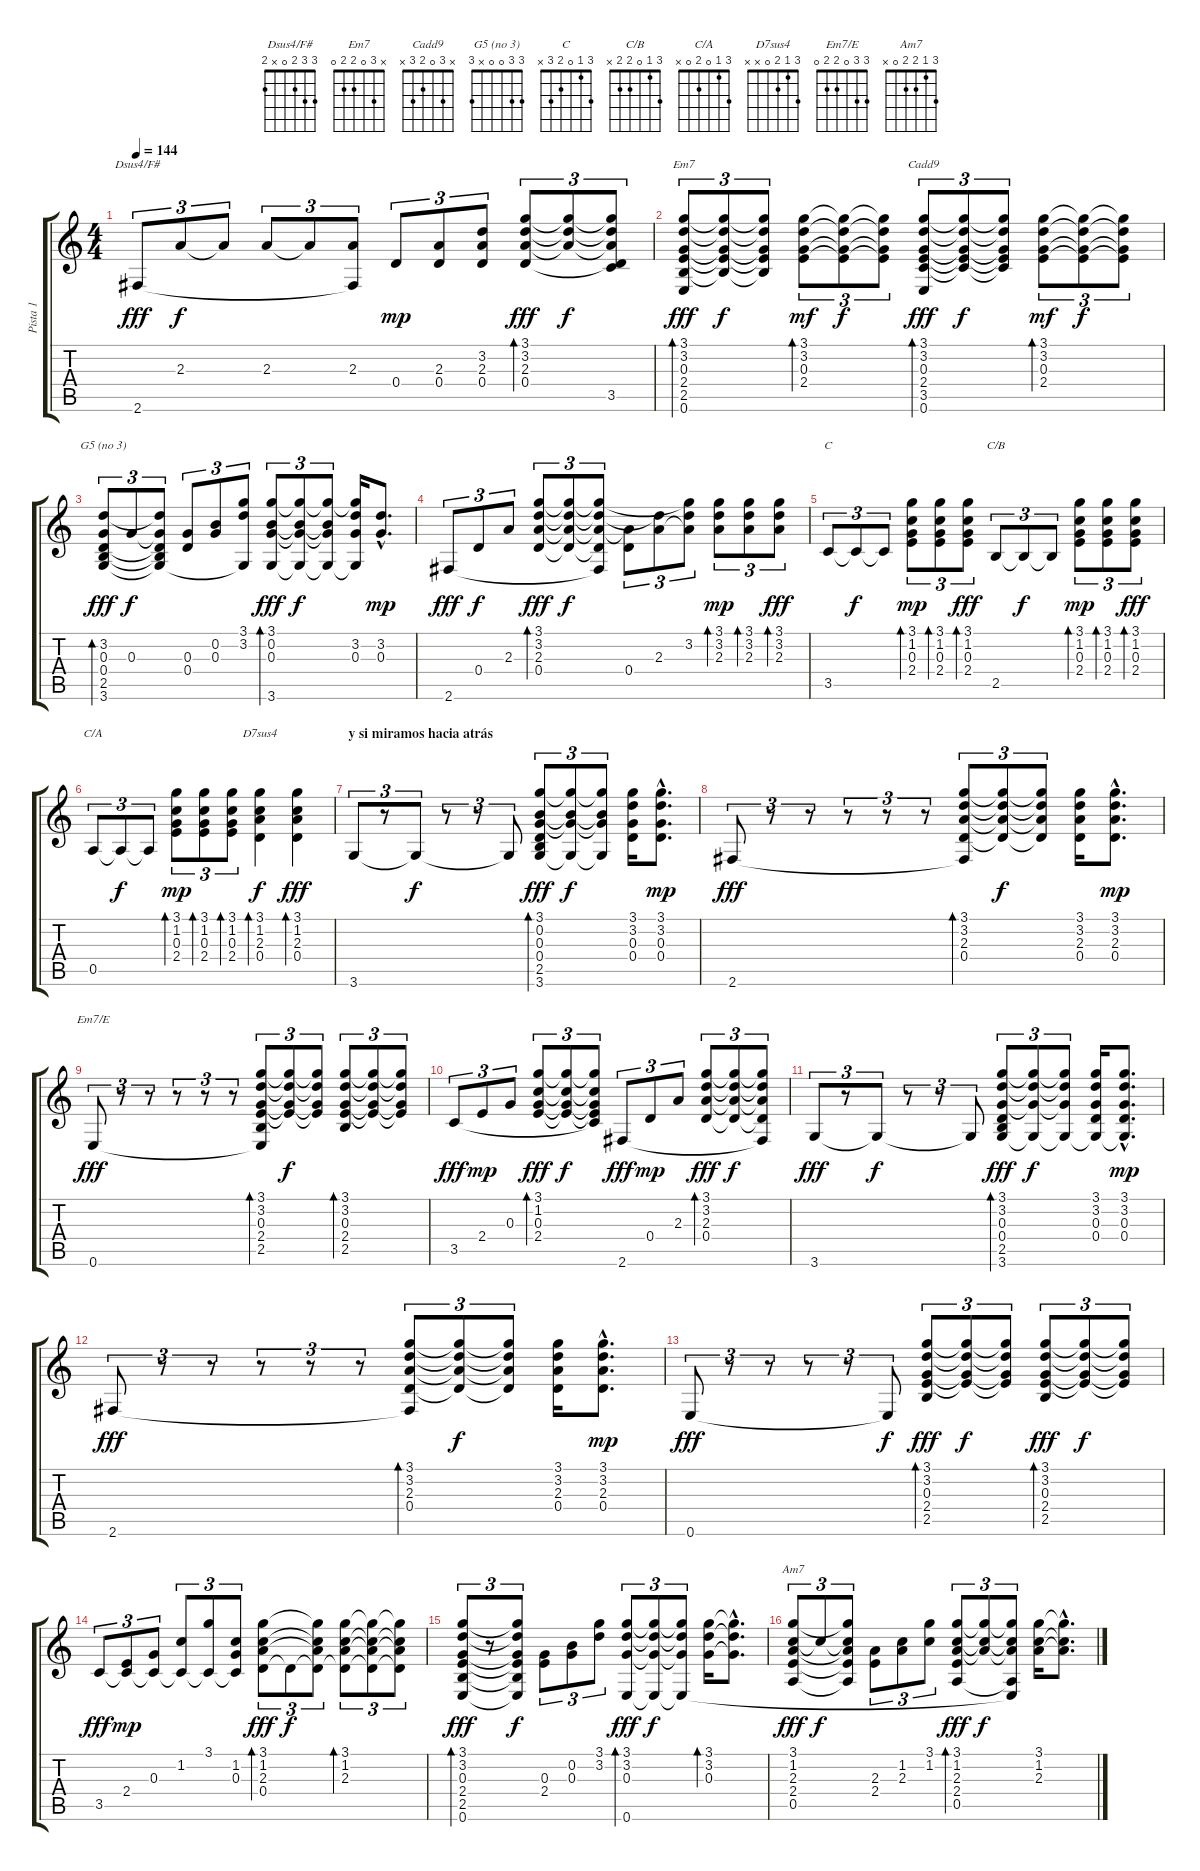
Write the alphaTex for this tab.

\track ("Pista 1" "Pista 1") {instrument electricguitarjazz}
\staff {score tabs}
\tuning (E4 B3 G3 D3 A2 E2) {hide}
\chord ("Dsus4/F#" 3 3 2 0 x 2)
\chord ("Em7" x 3 0 2 2 0)
\chord ("Cadd9" x 3 0 2 3 x)
\chord ("G5 (no 3)" 3 3 0 0 x 3)
\chord ("C" 3 1 0 2 3 x)
\chord ("C/B" 3 1 0 2 2 x)
\chord ("C/A" 3 1 0 2 0 x)
\chord ("D7sus4" 3 1 2 0 x x)
\chord ("Em7/E" 3 3 0 2 2 0)
\chord ("Am7" 3 1 2 2 0 x)
\ts (4 4)
\tempo 144
\clef g2
\ks c
2.6.8{tu (3 2) ch "Dsus4/F#" dy fff} 2.3.8{tu (3 2) dy f} 2.3{t}.8{tu (3 2)} 2.3.8{tu (3 2)} 2.3{t}.8{tu (3 2)} (2.3 2.6{t}).8{tu (3 2)} 0.4.8{tu (3 2) dy mp} (2.3 0.4).8{tu (3 2)} (3.2 2.3 0.4).8{tu (3 2)} (3.1 3.2 2.3 0.4).8{tu (3 2) bd 120 dy fff} (3.1{t} 3.2{t} 2.3{t}).8{tu (3 2) dy f} (3.1{t} 3.2{t} 2.3{t} 0.4{t} 3.5{t}).8{tu (3 2)} |
(3.1 3.2 0.3 2.4 2.5 0.6).8{tu (3 2) bd 240 ch "Em7" dy fff} (3.1{t} 3.2{t} 0.3{t} 2.4{t} 2.5{t}).8{tu (3 2) dy f} (3.1{t} 3.2{t} 0.3{t} 2.4{t} 2.5{t}).8{tu (3 2)} (3.1 3.2 0.3 2.4).8{tu (3 2) bd 120 dy mf} (3.1{t} 3.2{t} 0.3{t} 2.4{t}).8{tu (3 2) dy f} (3.1{t} 3.2{t} 0.3{t} 2.4{t}).8{tu (3 2)} (3.1 3.2 0.3 2.4 3.5 0.6).8{tu (3 2) bd 240 ch "Cadd9" dy fff} (3.1{t} 3.2{t} 0.3{t} 2.4{t} 3.5{t}).8{tu (3 2) dy f} (3.1{t} 3.2{t} 0.3{t} 2.4{t} 3.5{t}).8{tu (3 2)} (3.1 3.2 0.3 2.4).8{tu (3 2) bd 120 dy mf} (3.1{t} 3.2{t} 0.3{t} 2.4{t}).8{tu (3 2) dy f} (3.1{t} 3.2{t} 0.3{t} 2.4{t}).8{tu (3 2)} |
(3.2 0.3 0.4 2.5 3.6).8{tu (3 2) bd 120 ch "G5 (no 3)" dy fff} 0.3.8{tu (3 2) dy f} (3.2{t} 0.3{t} 0.4{t} 2.5{t} 3.6{t}).8{tu (3 2)} (0.3 0.4).8{tu (3 2)} (0.2 0.3).8{tu (3 2)} (3.1 3.2 3.6{t}).8{tu (3 2)} (3.1 0.2 0.3 3.6).8{tu (3 2) bd 60 dy fff} (3.1{t} 0.2{t} 0.3{t} 3.6{t}).8{tu (3 2) dy f} (3.1{t} 0.2{t} 0.3{t} 3.6{t}).8{tu (3 2)} (3.1{t} 3.2 0.3 3.6{t}).16 (3.2{hac} 0.3{hac}).8{d dy mp} |
2.6.8{tu (3 2) dy fff} 0.4.8{tu (3 2) dy f} 2.3.8{tu (3 2)} (3.1 3.2 2.3 0.4).8{tu (3 2) bd 120 dy fff} (3.1{t} 3.2{t} 2.3{t} 0.4{t}).8{tu (3 2) dy f} (3.1{t} 3.2{t} 2.3{t} 0.4{t} 2.6{t}).8{tu (3 2)} (2.3{t} 0.4).8{tu (3 2)} (3.2{t} 2.3).8{tu (3 2)} (3.1{t} 3.2 2.3{t}).8{tu (3 2)} (3.1 3.2 2.3).8{tu (3 2) bd 120 dy mp} (3.1 3.2 2.3).8{tu (3 2) bd 120} (3.1 3.2 2.3).8{tu (3 2) bd 120 dy fff} |
3.5.8{tu (3 2) ch "C"} 3.5{t}.8{tu (3 2) dy f} 3.5{t}.8{tu (3 2)} (3.1 1.2 0.3 2.4).8{tu (3 2) bd 120 dy mp} (3.1 1.2 0.3 2.4).8{tu (3 2) bd 120} (3.1 1.2 0.3 2.4).8{tu (3 2) bd 120 dy fff} 2.5.8{tu (3 2) ch "C/B"} 2.5{t}.8{tu (3 2) dy f} 2.5{t}.8{tu (3 2)} (3.1 1.2 0.3 2.4).8{tu (3 2) bd 120 dy mp} (3.1 1.2 0.3 2.4).8{tu (3 2) bd 120} (3.1 1.2 0.3 2.4).8{tu (3 2) bd 120 dy fff} |
0.5.8{tu (3 2) ch "C/A"} 0.5{t}.8{tu (3 2) dy f} 0.5{t}.8{tu (3 2)} (3.1 1.2 0.3 2.4).8{tu (3 2) bd 120 dy mp} (3.1 1.2 0.3 2.4).8{tu (3 2) bd 120} (3.1 1.2 0.3 2.4).8{tu (3 2) bd 120} (3.1 1.2 2.3 0.4).4{bd 60 ch "D7sus4" dy f} (3.1 1.2 2.3 0.4).4{bd 30 dy fff} |
\section ("" "y si miramos hacia atrás")
3.6.8{tu (3 2)} r.8{tu (3 2)} 3.6{t}.8{tu (3 2) dy f} r.8{tu (3 2)} r.8{tu (3 2)} 3.6{t}.8{tu (3 2)} (3.1 0.2 0.3 0.4 2.5 3.6).8{tu (3 2) bd 60 dy fff} (3.1{t} 0.2{t} 0.3{t} 3.6{t}).8{tu (3 2) dy f} (3.1{t} 0.2{t} 0.3{t} 3.6{t}).8{tu (3 2)} (3.1 3.2 0.3 0.4).16 (3.1{hac} 3.2{hac} 0.3{hac} 0.4{hac}).8{d dy mp} |
2.6.8{tu (3 2) dy fff} r.8{tu (3 2)} r.8{tu (3 2)} r.8{tu (3 2)} r.8{tu (3 2)} r.8{tu (3 2)} (3.1 3.2 2.3 0.4 2.6{t}).8{tu (3 2) bd 60} (3.1{t} 3.2{t} 2.3{t} 0.4{t}).8{tu (3 2) dy f} (3.1{t} 3.2{t} 2.3{t} 0.4{t}).8{tu (3 2)} (3.1 3.2 2.3 0.4).16 (3.1{hac} 3.2{hac} 2.3{hac} 0.4{hac}).8{d dy mp} |
0.6.8{tu (3 2) ch "Em7/E" dy fff} r.8{tu (3 2)} r.8{tu (3 2)} r.8{tu (3 2)} r.8{tu (3 2)} r.8{tu (3 2)} (3.1 3.2 0.3 2.4 2.5 0.6{t}).8{tu (3 2) bd 120} (3.1{t} 3.2{t} 0.3{t} 2.4{t}).8{tu (3 2) dy f} (3.1{t} 3.2{t} 0.3{t} 2.4{t}).8{tu (3 2)} (3.1 3.2 0.3 2.4 2.5).8{tu (3 2) bd 120} (3.1{t} 3.2{t} 0.3{t} 2.4{t}).8{tu (3 2)} (3.1{t} 3.2{t} 0.3{t} 2.4{t}).8{tu (3 2)} |
3.5.8{tu (3 2) dy fff} 2.4.8{tu (3 2) dy mp} 0.3.8{tu (3 2)} (3.1 1.2 0.3 2.4).8{tu (3 2) bd 120 dy fff} (3.1{t} 1.2{t} 0.3{t} 2.4{t}).8{tu (3 2) dy f} (3.1{t} 1.2{t} 0.3{t} 2.4{t} 3.5{t}).8{tu (3 2)} 2.6.8{tu (3 2) dy fff} 0.4.8{tu (3 2) dy mp} 2.3.8{tu (3 2)} (3.1 3.2 2.3 0.4).8{tu (3 2) bd 120 dy fff} (3.1{t} 3.2{t} 2.3{t} 0.4{t}).8{tu (3 2) dy f} (3.1{t} 3.2{t} 2.3{t} 0.4{t} 2.6{t}).8{tu (3 2)} |
3.6.8{tu (3 2) dy fff} r.8{tu (3 2)} 3.6{t}.8{tu (3 2) dy f} r.8{tu (3 2)} r.8{tu (3 2)} 3.6{t}.8{tu (3 2)} (3.1 3.2 0.3 0.4 2.5 3.6).8{tu (3 2) bd 60 dy fff} (3.1{t} 3.2{t} 0.3{t} 3.6{t}).8{tu (3 2) dy f} (3.1{t} 3.2{t} 0.3{t} 3.6{t}).8{tu (3 2)} (3.1 3.2 0.3 0.4 3.6{t}).16 (3.1{hac} 3.2{hac} 0.3{hac} 0.4{hac} 3.6{hac t}).8{d dy mp} |
2.6.8{tu (3 2) dy fff} r.8{tu (3 2)} r.8{tu (3 2)} r.8{tu (3 2)} r.8{tu (3 2)} r.8{tu (3 2)} (3.1 3.2 2.3 0.4 2.6{t}).8{tu (3 2) bd 60} (3.1{t} 3.2{t} 2.3{t} 0.4{t}).8{tu (3 2) dy f} (3.1{t} 3.2{t} 2.3{t} 0.4{t}).8{tu (3 2)} (3.1 3.2 2.3 0.4).16 (3.1{hac} 3.2{hac} 2.3{hac} 0.4{hac}).8{d dy mp} |
0.6.8{tu (3 2) dy fff} r.8{tu (3 2)} r.8{tu (3 2)} r.8{tu (3 2)} r.8{tu (3 2)} 0.6{t}.8{tu (3 2) dy f} (3.1 3.2 0.3 2.4 2.5).8{tu (3 2) bd 120 dy fff} (3.1{t} 3.2{t} 0.3{t} 2.4{t}).8{tu (3 2) dy f} (3.1{t} 3.2{t} 0.3{t} 2.4{t}).8{tu (3 2)} (3.1 3.2 0.3 2.4 2.5).8{tu (3 2) bd 120 dy fff} (3.1{t} 3.2{t} 0.3{t} 2.4{t}).8{tu (3 2) dy f} (3.1{t} 3.2{t} 0.3{t} 2.4{t}).8{tu (3 2)} |
3.5.8{tu (3 2) dy fff} (2.4 3.5{t}).8{tu (3 2) dy mp} (0.3 3.5{t}).8{tu (3 2)} (1.2 3.5{t}).8{tu (3 2)} (3.1 3.5{t}).8{tu (3 2)} (1.2 0.3 3.5{t}).8{tu (3 2)} (3.1 1.2 2.3 0.4).8{tu (3 2) bd 120 dy fff} 0.4{t}.8{tu (3 2) dy f} (3.1{t} 1.2{t} 2.3{t} 0.4{t}).8{tu (3 2)} (3.1 1.2 2.3 0.4{t}).8{tu (3 2) bd 120} (3.1{t} 1.2{t} 2.3{t} 0.4{t}).8{tu (3 2)} (3.1{t} 1.2{t} 2.3{t} 0.4{t}).8{tu (3 2)} |
(3.1 3.2 0.3 2.4 2.5 0.6).8{tu (3 2) bd 120 dy fff} r.8{tu (3 2)} (3.1{t} 3.2{t} 0.3{t} 2.4{t} 2.5{t} 0.6{t}).8{tu (3 2) dy f} (0.3 2.4).8{tu (3 2)} (0.2 0.3).8{tu (3 2)} (3.1 3.2).8{tu (3 2)} (3.1 3.2 0.3 0.6).8{tu (3 2) bd 60 dy fff} (3.1{t} 3.2{t} 0.3{t} 0.6{t}).8{tu (3 2) dy f} (3.1{t} 3.2{t} 0.3{t} 0.6{t}).8{tu (3 2)} (3.1 3.2 0.3).16{bd 120} (3.1{hac t} 3.2{hac t} 0.3{hac t}).8{d} |
(3.1 1.2 2.3 2.4 0.5).8{tu (3 2) ch "Am7" dy fff} 1.2{t}.8{tu (3 2) dy f} (3.1{t} 1.2{t} 2.3{t} 2.4{t} 0.5{t}).8{tu (3 2)} (2.3 2.4).8{tu (3 2)} (1.2 2.3).8{tu (3 2)} (3.1 1.2).8{tu (3 2)} (3.1 1.2 2.3 2.4 0.5).8{tu (3 2) bd 60 dy fff} (3.1{t} 1.2{t} 2.3{t}).8{tu (3 2) dy f} (3.1{t} 1.2{t} 2.3{t} 0.5{t} 0.6{t}).8{tu (3 2)} (3.1 1.2 2.3).16 (3.1{hac t} 1.2{hac t} 2.3{hac t}).8{d}
